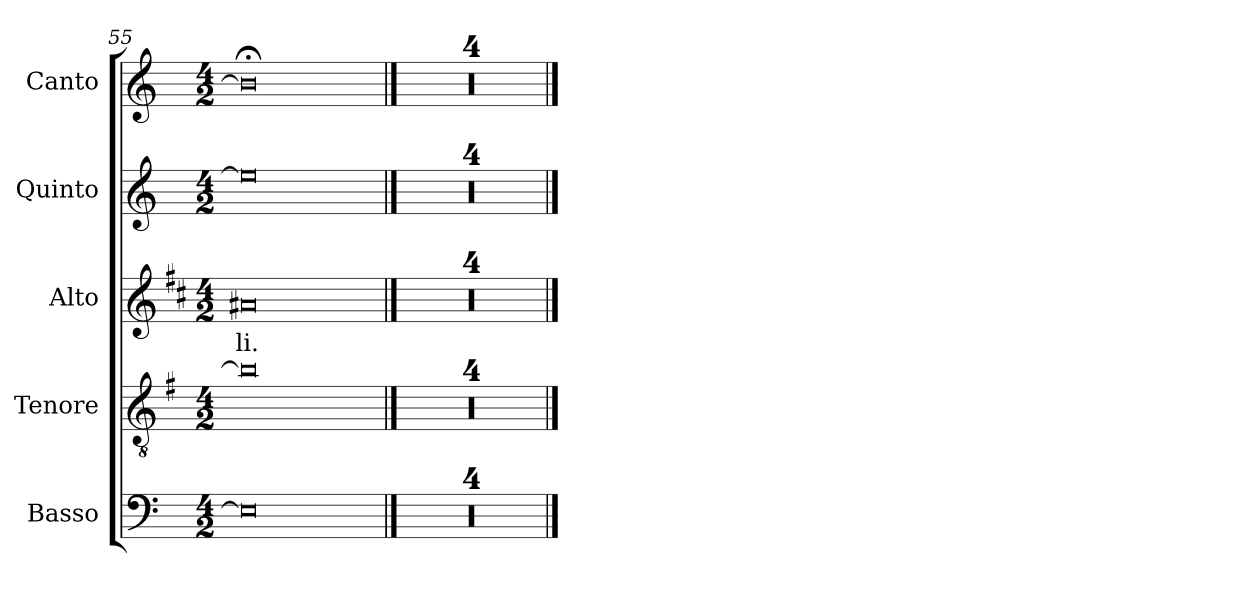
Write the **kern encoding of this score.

**kern	**text	**kern	**text	**kern	**text	**kern	**text	**kern	**text
*part5	*part5	*part4	*part4	*part3	*part3	*part2	*part2	*part1	*part1
*staff5	*staff5	*staff4	*staff4	*staff3	*staff3	*staff2	*staff2	*staff1	*staff1
*I"Basso	*	*I"Tenore	*	*I"Alto	*	*I"Quinto	*	*I"Canto	*
*I'B	*	*I'T	*	*I'A	*	*	*	*I'C	*
*clefF4	*	*clefGv2	*	*clefG2	*	*clefG2	*	*clefG2	*
*	*	*ITrd4c7	*	*ITrd1c2	*	*	*	*	*
*k[]	*	*k[]	*	*k[]	*	*k[]	*	*k[]	*
*C:	*	*C:	*	*C:	*	*C:	*	*C:	*
*M4/2	*	*M4/2	*	*M4/2	*	*M4/2	*	*M4/2	*
=55	=55	=55	=55	=55	=55	=55	=55	=55	=55
!	!	!	!	!	!LO:LY:b	!	!	!	!
0E]	.	0e]	.	0g#X	-li.	0ee]	.	0b;<]	.
==56	==56	==56	==56	==56	==56	==56	==56	==56	==56
0r	.	0r	.	0r	.	0r	.	0r	.
=57	=57	=57	=57	=57	=57	=57	=57	=57	=57
0r	.	0r	.	0r	.	0r	.	0r	.
=58	=58	=58	=58	=58	=58	=58	=58	=58	=58
0r	.	0r	.	0r	.	0r	.	0r	.
=59	=59	=59	=59	=59	=59	=59	=59	=59	=59
0r	.	0r	.	0r	.	0r	.	0r	.
==	==	==	==	==	==	==	==	==	==
*-	*-	*-	*-	*-	*-	*-	*-	*-	*-
